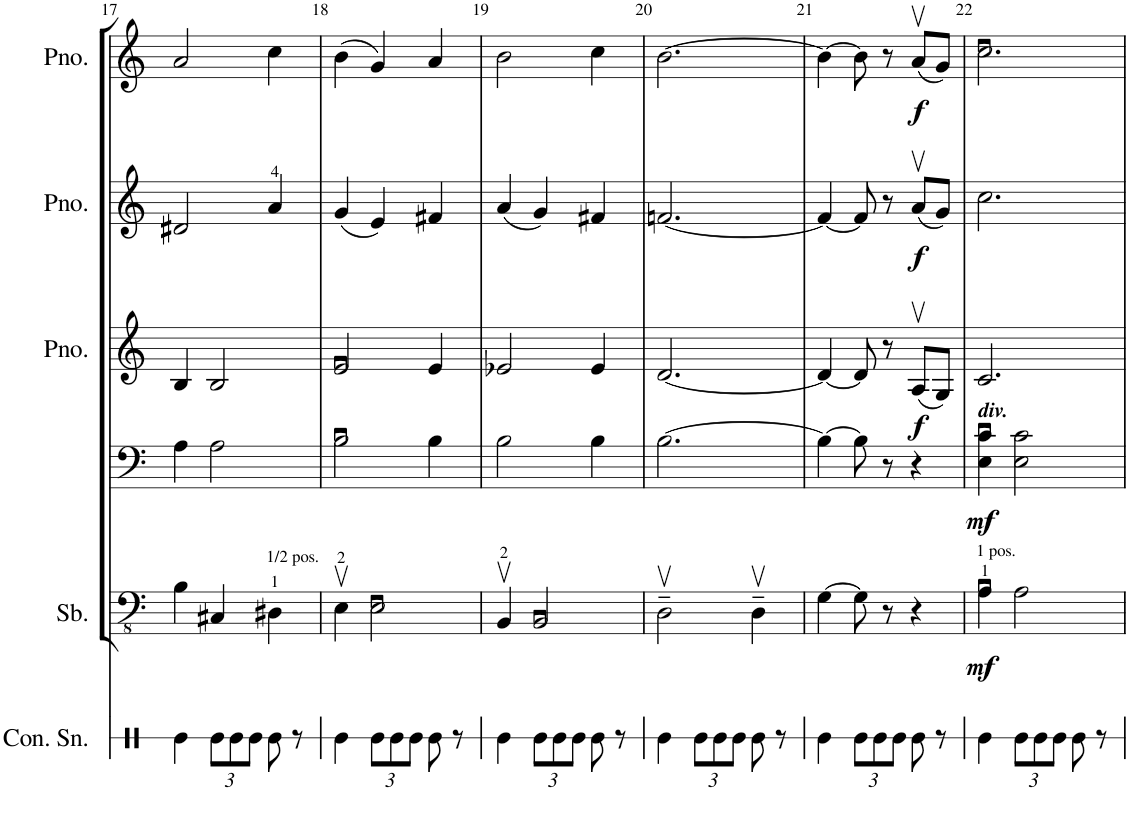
**kern	**kern	**dynam	**kern	**dynam	**kern	**dynam	**kern	**dynam	**kern	**dynam
*part6	*part5	*part5	*part4	*part4	*part3	*part3	*part2	*part2	*part1	*part1
*staff6	*staff5	*staff5	*staff4	*staff4	*staff3	*staff3	*staff2	*staff2	*staff1	*staff1
*I"Concert Snare Drum	*I"String Bass	*	*I"Violoncello	*	*I"Piano	*	*I"Piano	*	*I"Piano	*
*I'Con. Sn.	*I'Sb.	*	*I'Vc	*	*I'Pno.	*	*I'Pno.	*	*I'Pno.	*
!!LO:PB:g=z
*clefX	*clefFv4	*	*clefF4	*	*clefG2	*	*clefG2	*	*clefG2	*
*	*ITrd7c12	*	*	*	*	*	*	*	*	*
*k[]	*k[]	*	*k[]	*	*k[]	*	*k[]	*	*k[]	*
*M3/4	*M3/4	*	*M3/4	*	*M3/4	*	*M3/4	*	*M3/4	*
=17	=17	=17	=17	=17	=17	=17	=17	=17	=17	=17
4Re\	4BB\	.	4A\	.	4B/	.	2d#X/	.	2a/	.
*Xbrackettup	*	*	*	*	*	*	*	*	*	*
12Re\L	4CC#X/	.	2A\	.	2B/	.	.	.	.	.
12Re\	.	.	.	.	.	.	.	.	.	.
12Re\J	.	.	.	.	.	.	.	.	.	.
!	!LO:TX:a:t=1/2 pos.	!	!	!	!	!	!	!	!	!
8Re\	4DD#X\	.	.	.	.	.	4a/	.	4cc\	.
8r	.	.	.	.	.	.	.	.	.	.
=18	=18	=18	=18	=18	=18	=18	=18	=18	=18	=18
4Re\	4EEv\	.	2B\	.	2e/	.	(4g/	.	(4b\	.
12Re\L	2EE\	.	.	.	.	.	4e/)	.	4g/)	.
12Re\	.	.	.	.	.	.	.	.	.	.
12Re\J	.	.	.	.	.	.	.	.	.	.
8Re\	.	.	4B\	.	4e/	.	4f#X/	.	4a/	.
8r	.	.	.	.	.	.	.	.	.	.
=19	=19	=19	=19	=19	=19	=19	=19	=19	=19	=19
4Re\	4BBBv/	.	2B\	.	2e-X/	.	(4a/	.	2b\	.
12Re\L	2BBB/	.	.	.	.	.	4g/)	.	.	.
12Re\	.	.	.	.	.	.	.	.	.	.
12Re\J	.	.	.	.	.	.	.	.	.	.
8Re\	.	.	4B\	.	4e-/	.	4f#X/	.	4cc\	.
8r	.	.	.	.	.	.	.	.	.	.
=20	=20	=20	=20	=20	=20	=20	=20	=20	=20	=20
4Re\	2DDv~\	.	[2.B\	.	[2.d/	.	[2.fn/	.	[2.b\	.
12Re\L	.	.	.	.	.	.	.	.	.	.
12Re\	.	.	.	.	.	.	.	.	.	.
12Re\J	.	.	.	.	.	.	.	.	.	.
8Re\	4DDv~\	.	.	.	.	.	.	.	.	.
8r	.	.	.	.	.	.	.	.	.	.
=21	=21	=21	=21	=21	=21	=21	=21	=21	=21	=21
4Re\	[4GG\	.	4B\_	.	4d/_	.	4f/_	.	4b\_	.
12Re\L	8GG\]	.	8B\]	.	8d/]	.	8f/]	.	8b\]	.
12Re\	.	.	.	.	.	.	.	.	.	.
.	8r	.	8r	.	8r	.	8r	.	8r	.
12Re\J	.	.	.	.	.	.	.	.	.	.
!	!	!	!	!	!	!LO:DY:b	!	!LO:DY:b	!	!LO:DY:b
8Re\	4r	.	4r	.	(8Av/L	f	(8av/L	f	(8av/L	f
8r	.	.	.	.	8G/J)	.	8g/J)	.	8g/J)	.
=22	=22	=22	=22	=22	=22	=22	=22	=22	=22	=22
!	!	!	!LO:TX:a:Bi:t=div.	!	!	!	!	!	!	!
!	!LO:TX:a:t=1 pos.	!	!	!	!	!	!	!	!	!
!	!	!LO:DY:b	!	!LO:DY:b	!	!	!	!	!	!
4Re\	4AA\	mf	4E\ 4c\	mf	2.c/	.	2.cc\	.	2.cc\	.
12Re\L	2AA\	.	2E\ 2c\	.	.	.	.	.	.	.
12Re\	.	.	.	.	.	.	.	.	.	.
12Re\J	.	.	.	.	.	.	.	.	.	.
8Re\	.	.	.	.	.	.	.	.	.	.
8r	.	.	.	.	.	.	.	.	.	.
=	=	=	=	=	=	=	=	=	=	=
*-	*-	*-	*-	*-	*-	*-	*-	*-	*-	*-
